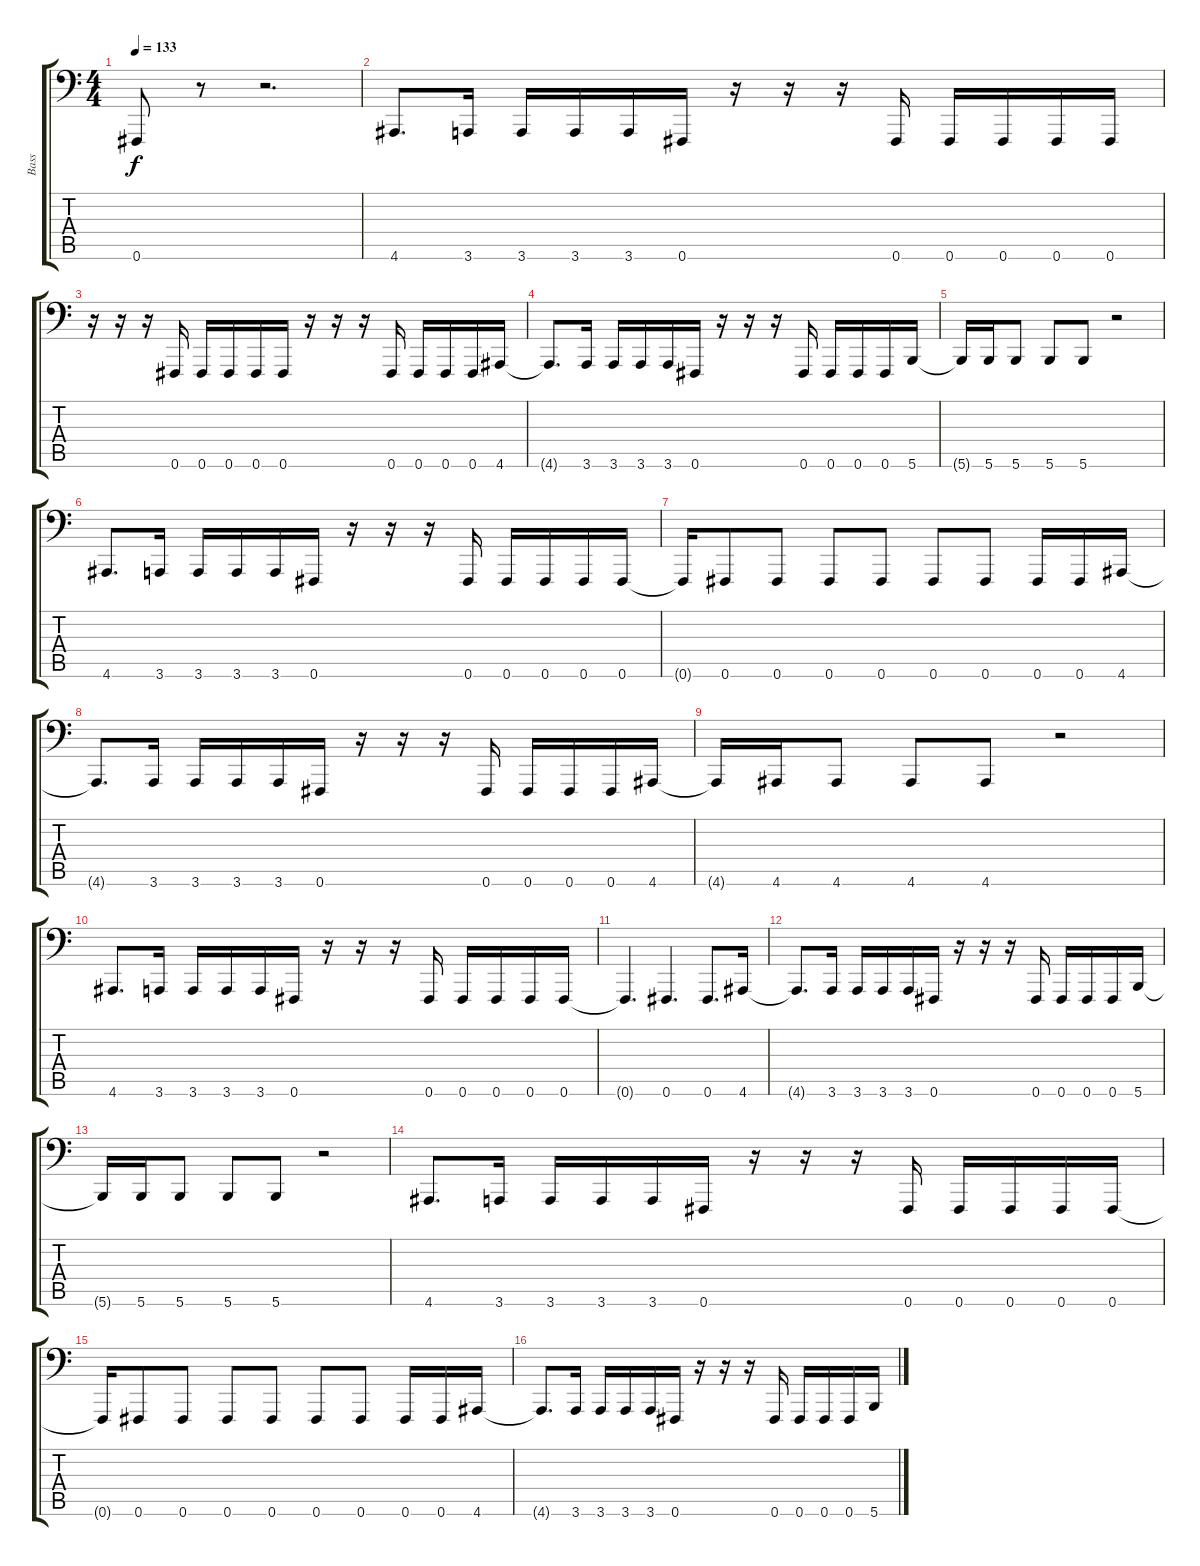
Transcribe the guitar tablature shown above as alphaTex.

\track ("Bass" "Bass") {instrument electricbassfinger}
\staff {score tabs}
\tuning (G2 D2 A1 E1 B0 Gb0) {hide}
\ts (4 4)
\tempo 133
\clef f4
\ks c
0.6.8{dy f} r.8 r.2{d} |
4.6.8{d} 3.6.16 3.6.16 3.6.16 3.6.16 0.6.16 r.16 r.16 r.16 0.6.16 0.6.16 0.6.16 0.6.16 0.6.16 |
r.16 r.16 r.16 0.6.16 0.6.16 0.6.16 0.6.16 0.6.16 r.16 r.16 r.16 0.6.16 0.6.16 0.6.16 0.6.16 4.6.16 |
4.6{t}.8{d} 3.6.16 3.6.16 3.6.16 3.6.16 0.6.16 r.16 r.16 r.16 0.6.16 0.6.16 0.6.16 0.6.16 5.6.16 |
5.6{t}.16 5.6.16 5.6.8 5.6.8 5.6.8 r.2 |
4.6.8{d} 3.6.16 3.6.16 3.6.16 3.6.16 0.6.16 r.16 r.16 r.16 0.6.16 0.6.16 0.6.16 0.6.16 0.6.16 |
0.6{t}.16 0.6.8 0.6.8 0.6.8 0.6.8 0.6.8 0.6.8 0.6.16 0.6.16 4.6.16 |
4.6{t}.8{d} 3.6.16 3.6.16 3.6.16 3.6.16 0.6.16 r.16 r.16 r.16 0.6.16 0.6.16 0.6.16 0.6.16 4.6.16 |
4.6{t}.16 4.6.16 4.6.8 4.6.8 4.6.8 r.2 |
4.6.8{d} 3.6.16 3.6.16 3.6.16 3.6.16 0.6.16 r.16 r.16 r.16 0.6.16 0.6.16 0.6.16 0.6.16 0.6.16 |
0.6{t}.4{d} 0.6.4{d} 0.6.8{d} 4.6.16 |
4.6{t}.8{d} 3.6.16 3.6.16 3.6.16 3.6.16 0.6.16 r.16 r.16 r.16 0.6.16 0.6.16 0.6.16 0.6.16 5.6.16 |
5.6{t}.16 5.6.16 5.6.8 5.6.8 5.6.8 r.2 |
4.6.8{d} 3.6.16 3.6.16 3.6.16 3.6.16 0.6.16 r.16 r.16 r.16 0.6.16 0.6.16 0.6.16 0.6.16 0.6.16 |
0.6{t}.16 0.6.8 0.6.8 0.6.8 0.6.8 0.6.8 0.6.8 0.6.16 0.6.16 4.6.16 |
4.6{t}.8{d} 3.6.16 3.6.16 3.6.16 3.6.16 0.6.16 r.16 r.16 r.16 0.6.16 0.6.16 0.6.16 0.6.16 5.6.16
